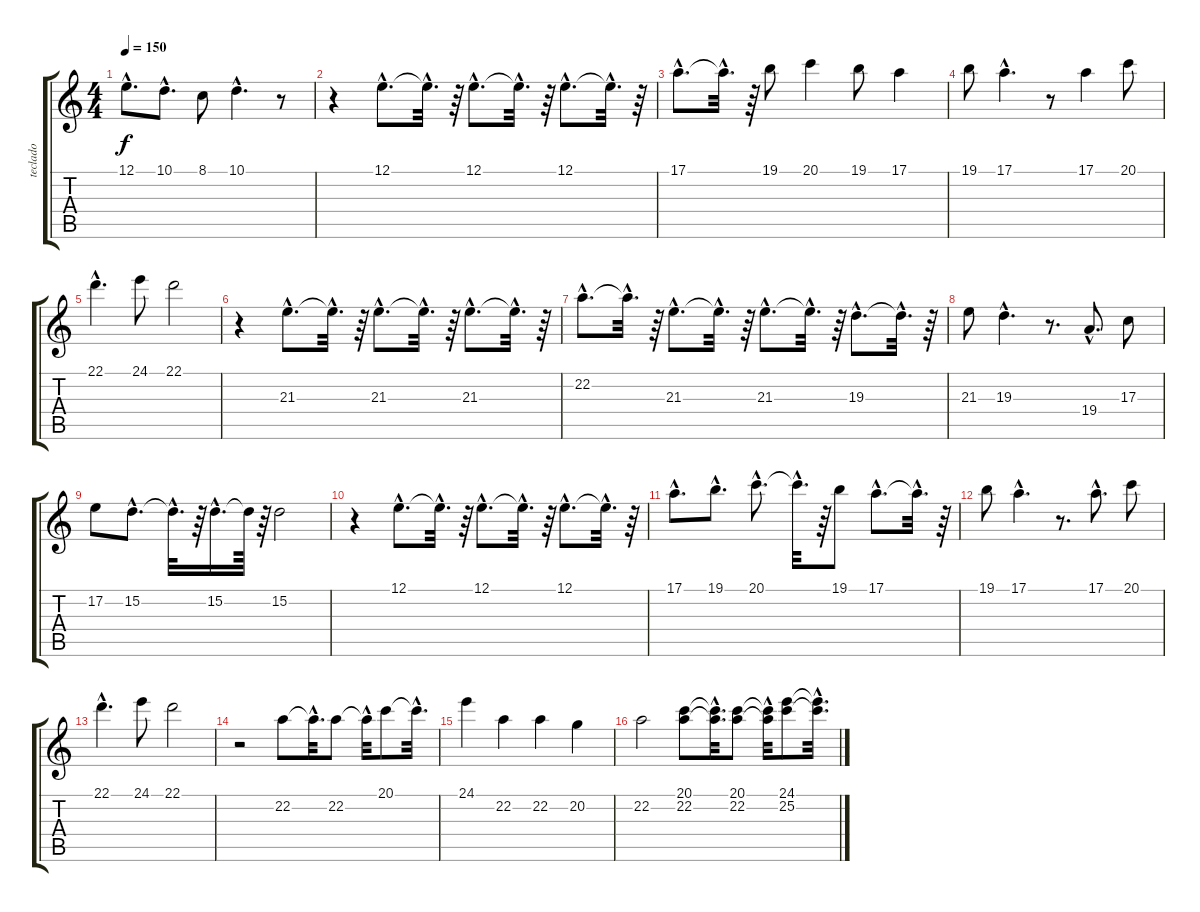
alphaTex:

\track ("teclado" "teclado") {instrument stringensemble1}
\staff {score tabs}
\tuning (E4 B3 G3 D3 A2 E2) {hide}
\ts (4 4)
\tempo 150
\clef g2
\ks c
12.1{hac}.8{d dy f} 10.1{hac}.8{d} 8.1.8 10.1{hac}.4{d} r.8 |
r.4 12.1{hac}.8{d} 12.1{hac t}.32{d} r.64 12.1{hac}.8{d} 12.1{hac t}.32{d} r.64 12.1{hac}.8{d} 12.1{hac t}.32{d} r.64 |
17.1{hac}.8{d} 17.1{hac t}.32{d} r.64 19.1.8 20.1.4 19.1.8 17.1.4 |
19.1.8 17.1{hac}.4{d} r.8 17.1.4 20.1.8 |
22.1{hac}.4{d} 24.1.8 22.1.2 |
r.4 21.3{hac}.8{d} 21.3{hac t}.32{d} r.64 21.3{hac}.8{d} 21.3{hac t}.32{d} r.64 21.3{hac}.8{d} 21.3{hac t}.32{d} r.64 |
22.2{hac}.8{d} 22.2{hac t}.32{d} r.64 21.3{hac}.8{d} 21.3{hac t}.32{d} r.64 21.3{hac}.8{d} 21.3{hac t}.32{d} r.64 19.3{hac}.8{d} 19.3{hac t}.32{d} r.64 |
21.3.8 19.3{hac}.4{d} r.8{d} 19.4{hac}.8{d} 17.3.8 |
17.2.8 15.2{hac}.8{d} 15.2{hac t}.32{d} r.64 15.2{hac}.16{d} 15.2{t}.64 r.64 15.2.2 |
r.4 12.1{hac}.8{d} 12.1{hac t}.32{d} r.64 12.1{hac}.8{d} 12.1{hac t}.32{d} r.64 12.1{hac}.8{d} 12.1{hac t}.32{d} r.64 |
17.1{hac}.8{d} 19.1{hac}.8{d} 20.1{hac}.8{d} 20.1{hac t}.32{d} r.64 19.1.8 17.1{hac}.8{d} 17.1{hac t}.32{d} r.64 |
19.1.8 17.1{hac}.4{d} r.8{d} 17.1{hac}.8{d} 20.1.8 |
22.1{hac}.4{d} 24.1.8 22.1.2 |
r.2 22.2.8 22.2{hac t}.32{d} 22.2.8 22.2{hac t}.32 20.1.8 20.1{hac t}.32{d} |
24.1.4 22.2.4 22.2.4 20.2.4 |
22.2.2 (20.1 22.2).8 (20.1{hac t} 22.2{hac t}).32{d} (20.1 22.2).8 (20.1{hac t} 22.2{hac t}).32 (24.1 25.2).8 (24.1{hac t} 25.2{hac t}).32{d}
